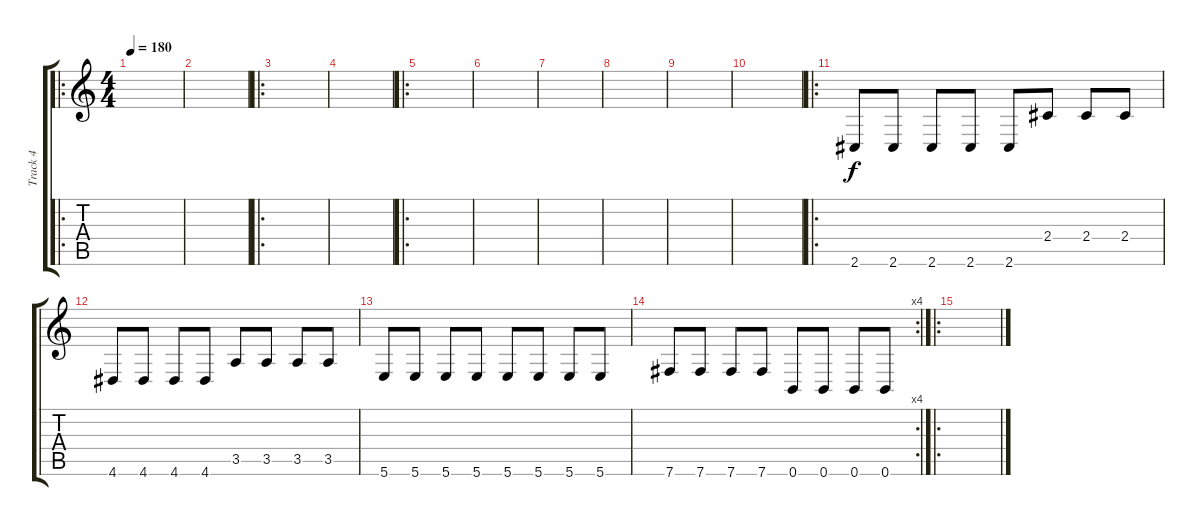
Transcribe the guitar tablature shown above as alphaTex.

\track ("Track 4" "Track 4") {instrument distortionguitar}
\staff {score tabs}
\tuning (Db4 Ab3 E3 B2 Gb2 B1) {hide}
\ro
\ts (4 4)
\tempo 180
\clef g2
\ks c
|
|
\ro
|
|
\ro
|
|
|
|
|
|
\ro
2.6.8 2.6.8 2.6.8 2.6.8 2.6.8 2.4.8 2.4.8 2.4.8 |
4.6.8 4.6.8 4.6.8 4.6.8 3.5.8 3.5.8 3.5.8 3.5.8 |
5.6.8 5.6.8 5.6.8 5.6.8 5.6.8 5.6.8 5.6.8 5.6.8 |
\rc 4
7.6.8 7.6.8 7.6.8 7.6.8 0.6.8 0.6.8 0.6.8 0.6.8 |
\ro
